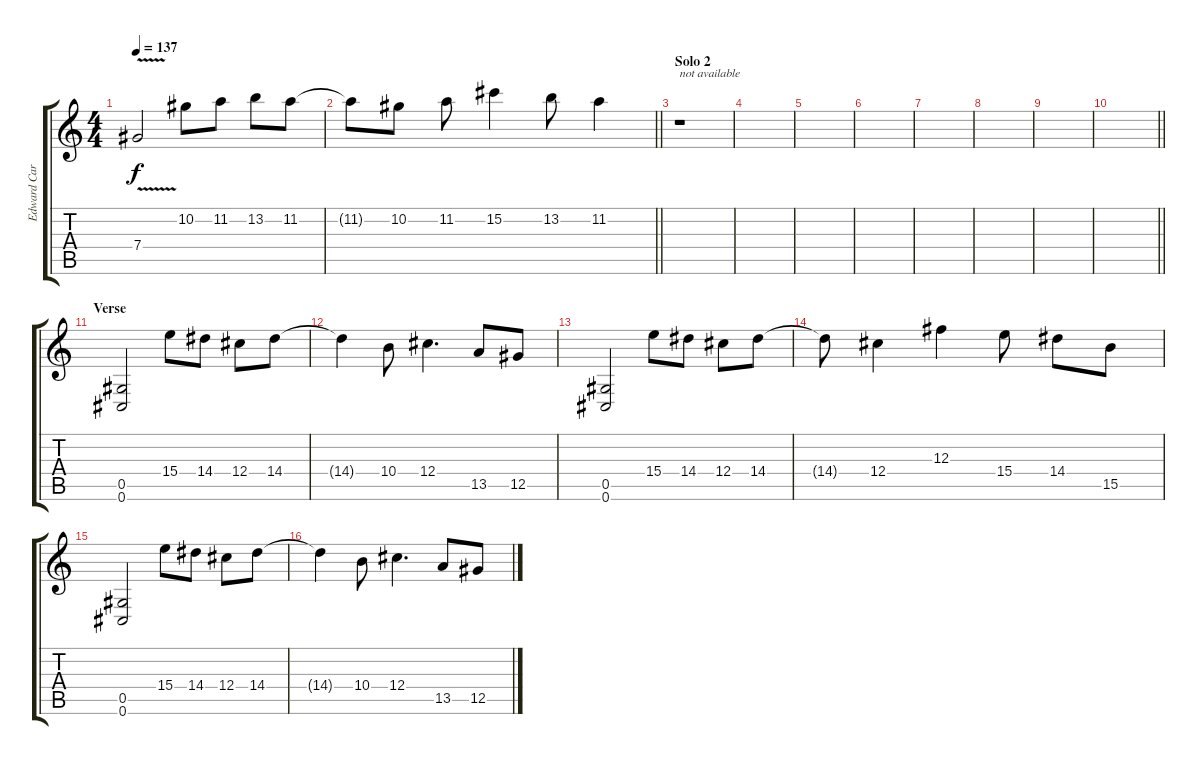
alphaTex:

\track ("Edward Carlson" "Edward Car") {instrument distortionguitar}
\staff {score tabs}
\tuning (Eb4 Bb3 Gb3 Db3 Ab2 Db2) {hide}
\ts (4 4)
\tempo 137
\clef g2
\ks c
7.4{v}.2{dy f} 10.2.8 11.2.8 13.2.8 11.2.8 |
\barLineRight lightlight
11.2{t}.8 10.2.8 11.2.8 15.2.4 13.2.8 11.2.4 |
\section ("" "Solo 2")
r.1{txt "not available"} |
|
|
|
|
|
|
\barLineRight lightlight
|
\section ("" "Verse")
(0.5 0.6).2 15.4.8 14.4.8 12.4.8 14.4.8 |
14.4{t}.4 10.4.8 12.4.4{d} 13.5.8 12.5.8 |
(0.5 0.6).2 15.4.8 14.4.8 12.4.8 14.4.8 |
14.4{t}.8 12.4.4 12.3.4 15.4.8 14.4.8 15.5.8 |
(0.5 0.6).2 15.4.8 14.4.8 12.4.8 14.4.8 |
14.4{t}.4 10.4.8 12.4.4{d} 13.5.8 12.5.8
